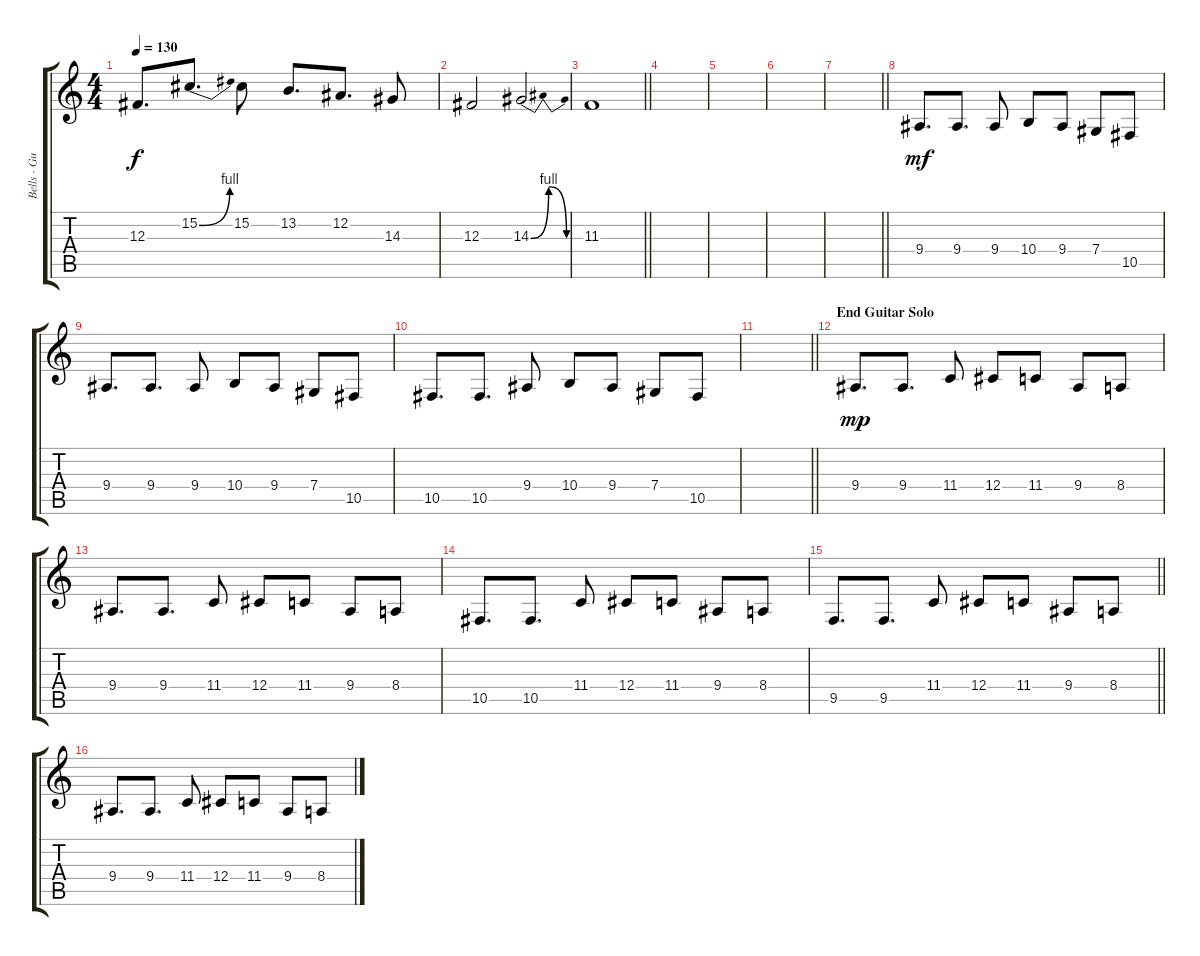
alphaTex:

\track ("Bells - Guitar 3" "Bells - Gu") {instrument tubularbells}
\staff {score tabs}
\tuning (Eb4 Bb3 Gb3 Db3 Ab2 Eb2) {hide}
\ts (4 4)
\tempo 130
\clef g2
\ks c
12.3.8{d dy f} 15.2{be (bend 0 0 60 4)}.8{d} 15.2.8 13.2.8{d} 12.2.8{d} 14.3.8 |
12.3.2 14.3{be (bendrelease 0 0 15 4 45 4 60 0)}.2 |
\barLineRight lightlight
11.3.1 |
|
|
|
\barLineRight lightlight
|
9.4.8{d dy mf volume 11 balance 14} 9.4.8{d} 9.4.8 10.4.8 9.4.8 7.4.8 10.5.8 |
9.4.8{d} 9.4.8{d} 9.4.8 10.4.8 9.4.8 7.4.8 10.5.8 |
10.5.8{d} 10.5.8{d} 9.4.8 10.4.8 9.4.8 7.4.8 10.5.8 |
\barLineRight lightlight
|
\section ("" "End Guitar Solo")
9.4.8{d dy mp} 9.4.8{d} 11.4.8 12.4.8 11.4.8 9.4.8 8.4.8 |
9.4.8{d} 9.4.8{d} 11.4.8 12.4.8 11.4.8 9.4.8 8.4.8 |
10.5.8{d} 10.5.8{d} 11.4.8 12.4.8 11.4.8 9.4.8 8.4.8 |
\barLineRight lightlight
9.5.8{d} 9.5.8{d} 11.4.8 12.4.8 11.4.8 9.4.8 8.4.8 |
9.4.8{d} 9.4.8{d} 11.4.8 12.4.8 11.4.8 9.4.8 8.4.8
